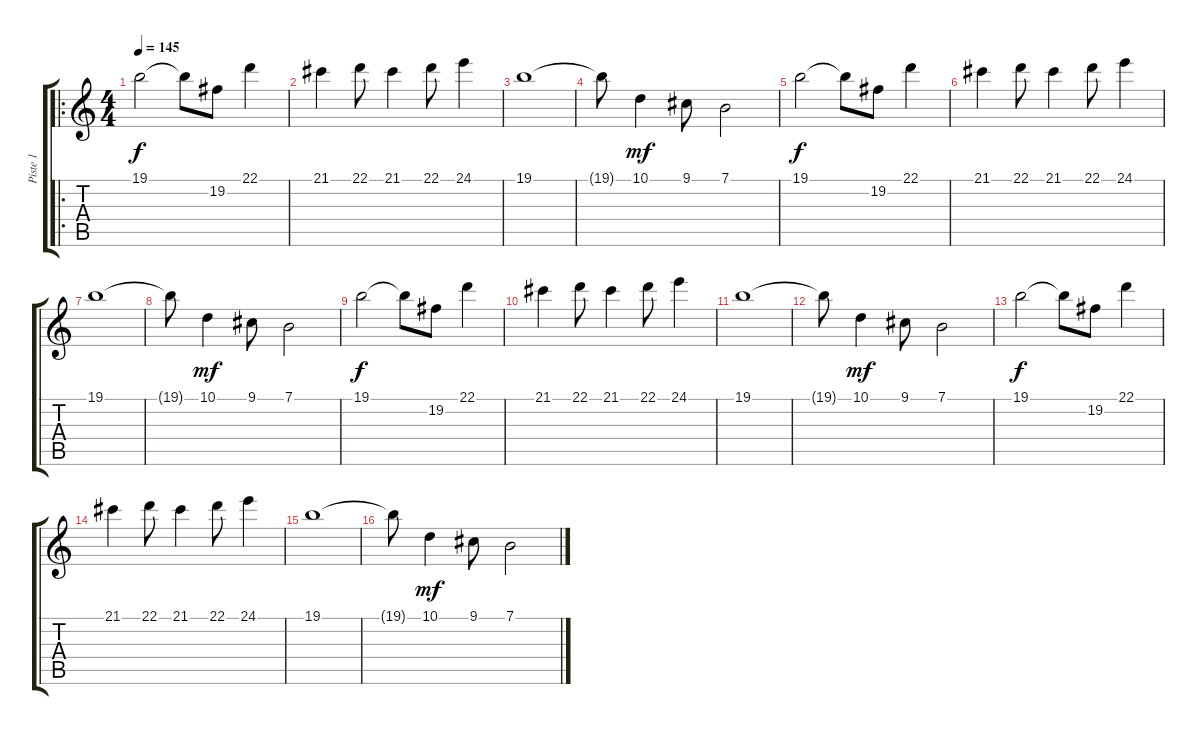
\track ("Piste 1" "Piste 1") {instrument stringensemble1}
\staff {score tabs}
\tuning (E4 B3 G3 D3 A2 E2) {hide}
\ro
\ts (4 4)
\tempo 145
\clef g2
\ks c
19.1.2{dy f instrument stringensemble1} 19.1{t}.8 19.2.8 22.1.4 |
21.1.4 22.1.8 21.1.4 22.1.8 24.1.4 |
19.1.1 |
19.1{t}.8 10.1.4{dy mf} 9.1.8 7.1.2 |
19.1.2{dy f} 19.1{t}.8 19.2.8 22.1.4 |
21.1.4 22.1.8 21.1.4 22.1.8 24.1.4 |
19.1.1 |
19.1{t}.8 10.1.4{dy mf} 9.1.8 7.1.2 |
19.1.2{dy f} 19.1{t}.8 19.2.8 22.1.4 |
21.1.4 22.1.8 21.1.4 22.1.8 24.1.4 |
19.1.1 |
19.1{t}.8 10.1.4{dy mf} 9.1.8 7.1.2 |
19.1.2{dy f} 19.1{t}.8 19.2.8 22.1.4 |
21.1.4 22.1.8 21.1.4 22.1.8 24.1.4 |
19.1.1 |
19.1{t}.8 10.1.4{dy mf} 9.1.8 7.1.2
